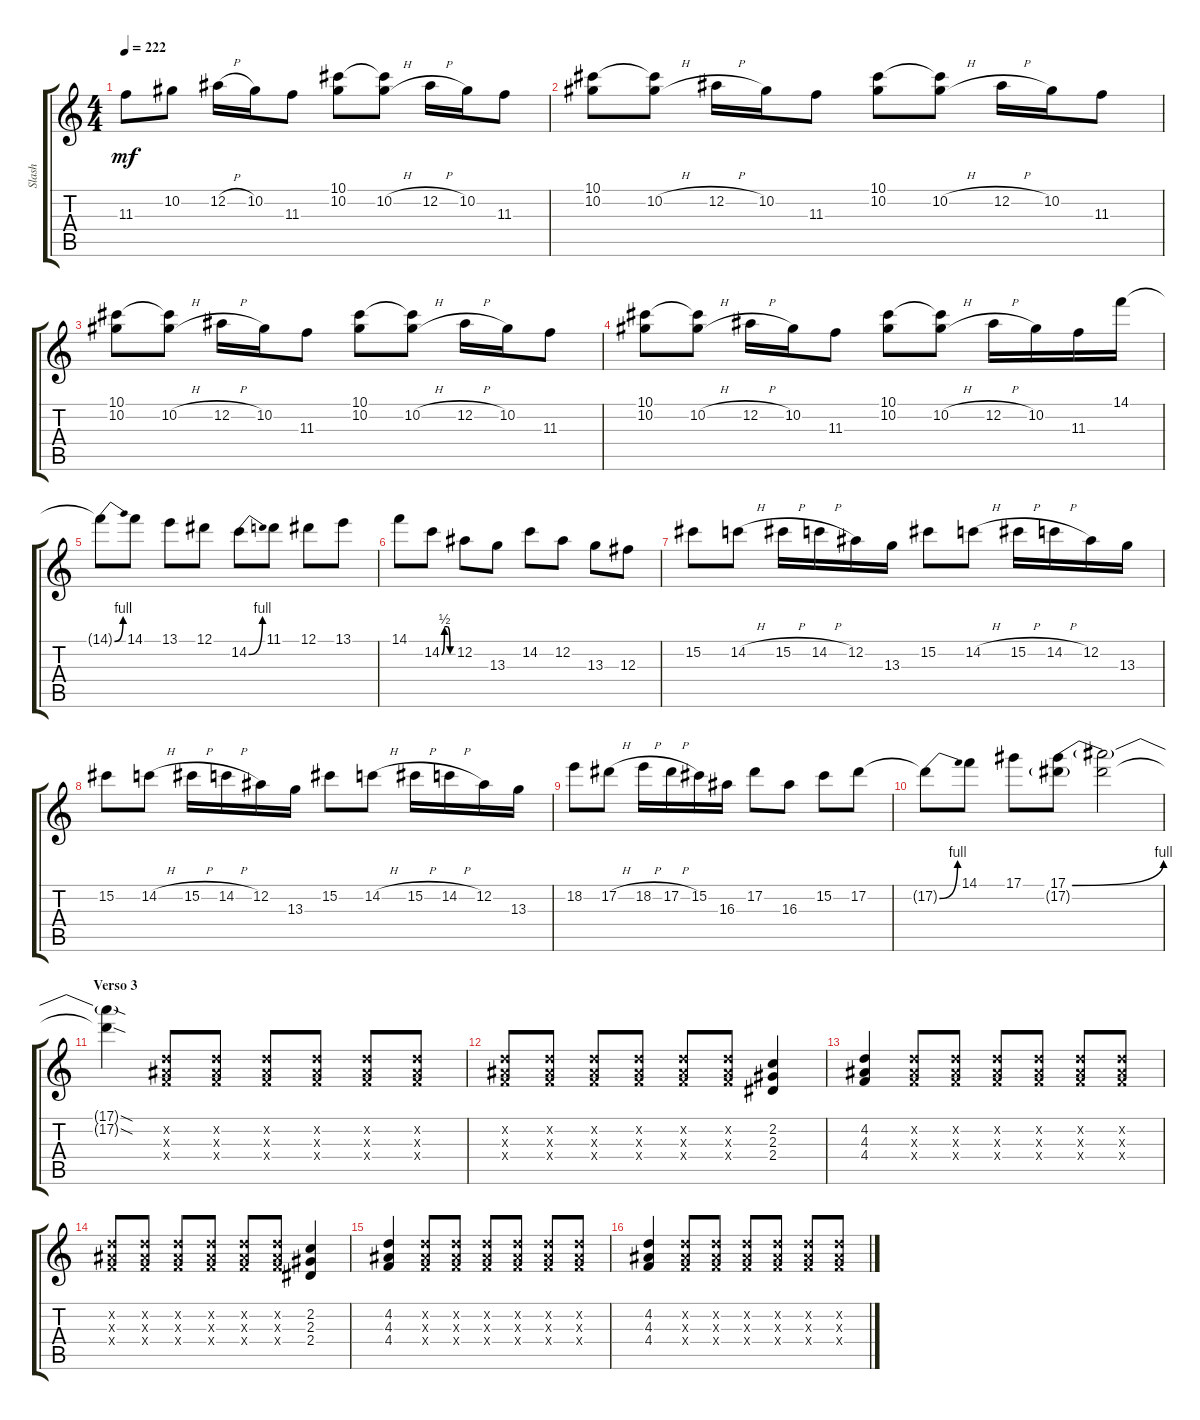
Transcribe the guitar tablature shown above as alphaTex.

\track ("Slash" "Slash") {instrument distortionguitar}
\staff {score tabs}
\tuning (Eb4 Bb3 Gb3 Db3 Ab2 Eb2) {hide}
\ts (4 4)
\tempo 222
\clef g2
\ks c
11.3.8{dy mf} 10.2.8 12.2{h}.16 10.2.16 11.3.8 (10.1 10.2).8 (10.1{t} 10.2{h}).8 12.2{h}.16 10.2.16 11.3.8 |
(10.1 10.2).8 (10.1{t} 10.2{h}).8 12.2{h}.16 10.2.16 11.3.8 (10.1 10.2).8 (10.1{t} 10.2{h}).8 12.2{h}.16 10.2.16 11.3.8 |
(10.1 10.2).8 (10.1{t} 10.2{h}).8 12.2{h}.16 10.2.16 11.3.8 (10.1 10.2).8 (10.1{t} 10.2{h}).8 12.2{h}.16 10.2.16 11.3.8 |
(10.1 10.2).8 (10.1{t} 10.2{h}).8 12.2{h}.16 10.2.16 11.3.8 (10.1 10.2).8 (10.1{t} 10.2{h}).8 12.2{h}.16 10.2.16 11.3.16 14.1.16 |
14.1{be (bend 0 0 60 4) t}.8 14.1.8 13.1.8 12.1.8 14.2{be (bend 0 0 60 4)}.8 11.1.8 12.1.8 13.1.8 |
14.1.8 14.2{be (custom 0 0 15 2 30 2 45 0 60 0)}.8 12.2.8 13.3.8 14.2.8 12.2.8 13.3.8 12.3.8 |
15.2.8 14.2{h}.8 15.2{h}.16 14.2{h}.16 12.2.16 13.3.16 15.2.8 14.2{h}.8 15.2{h}.16 14.2{h}.16 12.2.16 13.3.16 |
15.2.8 14.2{h}.8 15.2{h}.16 14.2{h}.16 12.2.16 13.3.16 15.2.8 14.2{h}.8 15.2{h}.16 14.2{h}.16 12.2.16 13.3.16 |
18.2.8 17.2{h}.8 18.2{h}.16 17.2{h}.16 15.2.16 16.3.16 17.2.8 16.3.8 15.2.8 17.2.8 |
17.2{be (bend 0 0 60 4) t}.8 14.1.8 17.1.8 (17.1{be (bend 0 0 60 4)} 17.2{g}).8 (17.1{t} 17.2{t}).2 |
\section ("" "Verso 3")
(17.1{sod t} 17.2{sod t}).4 (4.2{x} 4.3{x} 4.4{x}).8{volume 13 balance 16} (4.2{x} 4.3{x} 4.4{x}).8 (4.2{x} 4.3{x} 4.4{x}).8 (4.2{x} 4.3{x} 4.4{x}).8 (4.2{x} 4.3{x} 4.4{x}).8 (4.2{x} 4.3{x} 4.4{x}).8 |
(4.2{x} 4.3{x} 4.4{x}).8 (4.2{x} 4.3{x} 4.4{x}).8 (4.2{x} 4.3{x} 4.4{x}).8 (4.2{x} 4.3{x} 4.4{x}).8 (4.2{x} 4.3{x} 4.4{x}).8 (4.2{x} 4.3{x} 4.4{x}).8 (2.2 2.3 2.4).4 |
(4.2 4.3 4.4).4 (4.2{x} 4.3{x} 4.4{x}).8 (4.2{x} 4.3{x} 4.4{x}).8 (4.2{x} 4.3{x} 4.4{x}).8 (4.2{x} 4.3{x} 4.4{x}).8 (4.2{x} 4.3{x} 4.4{x}).8 (4.2{x} 4.3{x} 4.4{x}).8 |
(4.2{x} 4.3{x} 4.4{x}).8 (4.2{x} 4.3{x} 4.4{x}).8 (4.2{x} 4.3{x} 4.4{x}).8 (4.2{x} 4.3{x} 4.4{x}).8 (4.2{x} 4.3{x} 4.4{x}).8 (4.2{x} 4.3{x} 4.4{x}).8 (2.2 2.3 2.4).4 |
(4.2 4.3 4.4).4 (4.2{x} 4.3{x} 4.4{x}).8 (4.2{x} 4.3{x} 4.4{x}).8 (4.2{x} 4.3{x} 4.4{x}).8 (4.2{x} 4.3{x} 4.4{x}).8 (4.2{x} 4.3{x} 4.4{x}).8 (4.2{x} 4.3{x} 4.4{x}).8 |
(4.2 4.3 4.4).4 (4.2{x} 4.3{x} 4.4{x}).8 (4.2{x} 4.3{x} 4.4{x}).8 (4.2{x} 4.3{x} 4.4{x}).8 (4.2{x} 4.3{x} 4.4{x}).8 (4.2{x} 4.3{x} 4.4{x}).8 (4.2{x} 4.3{x} 4.4{x}).8
